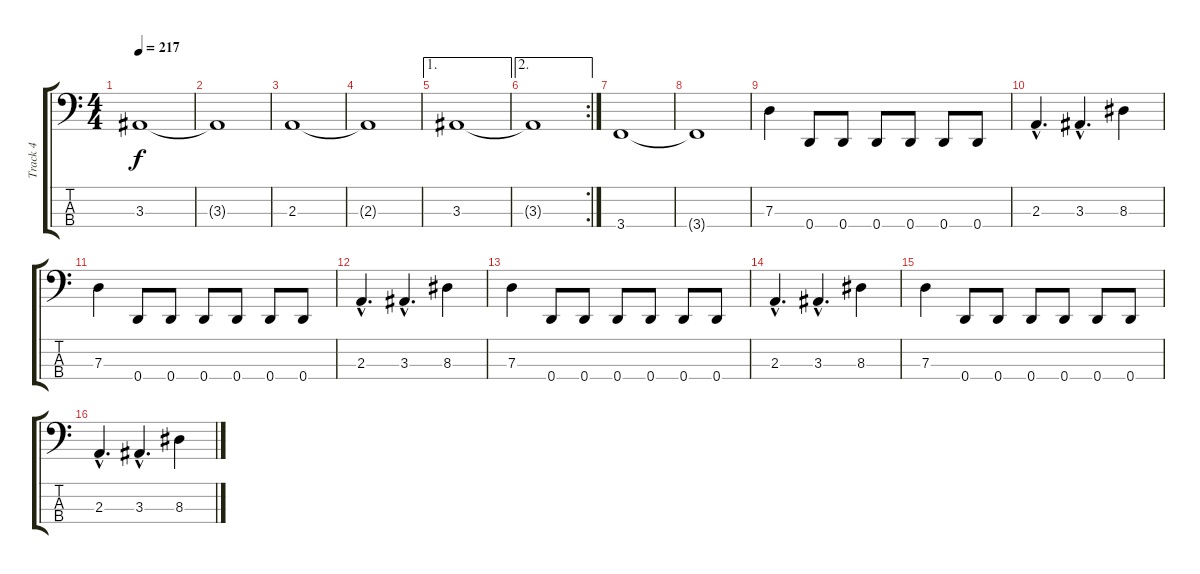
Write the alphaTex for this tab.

\track ("Track 4" "Track 4") {instrument electricbassfinger}
\staff {score tabs}
\tuning (F2 C2 G1 D1) {hide}
\ts (4 4)
\tempo 217
\clef f4
\ks c
3.3.1{dy f} |
3.3{t}.1 |
2.3.1 |
2.3{t}.1 |
\ae 1
3.3.1 |
\ae 2
\rc 2
3.3{t}.1 |
3.4.1 |
3.4{t}.1 |
7.3.4 0.4.8 0.4.8 0.4.8 0.4.8 0.4.8 0.4.8 |
2.3{hac}.4{d} 3.3{hac}.4{d} 8.3.4 |
7.3.4 0.4.8 0.4.8 0.4.8 0.4.8 0.4.8 0.4.8 |
2.3{hac}.4{d} 3.3{hac}.4{d} 8.3.4 |
7.3.4 0.4.8 0.4.8 0.4.8 0.4.8 0.4.8 0.4.8 |
2.3{hac}.4{d} 3.3{hac}.4{d} 8.3.4 |
7.3.4 0.4.8 0.4.8 0.4.8 0.4.8 0.4.8 0.4.8 |
2.3{hac}.4{d} 3.3{hac}.4{d} 8.3.4
